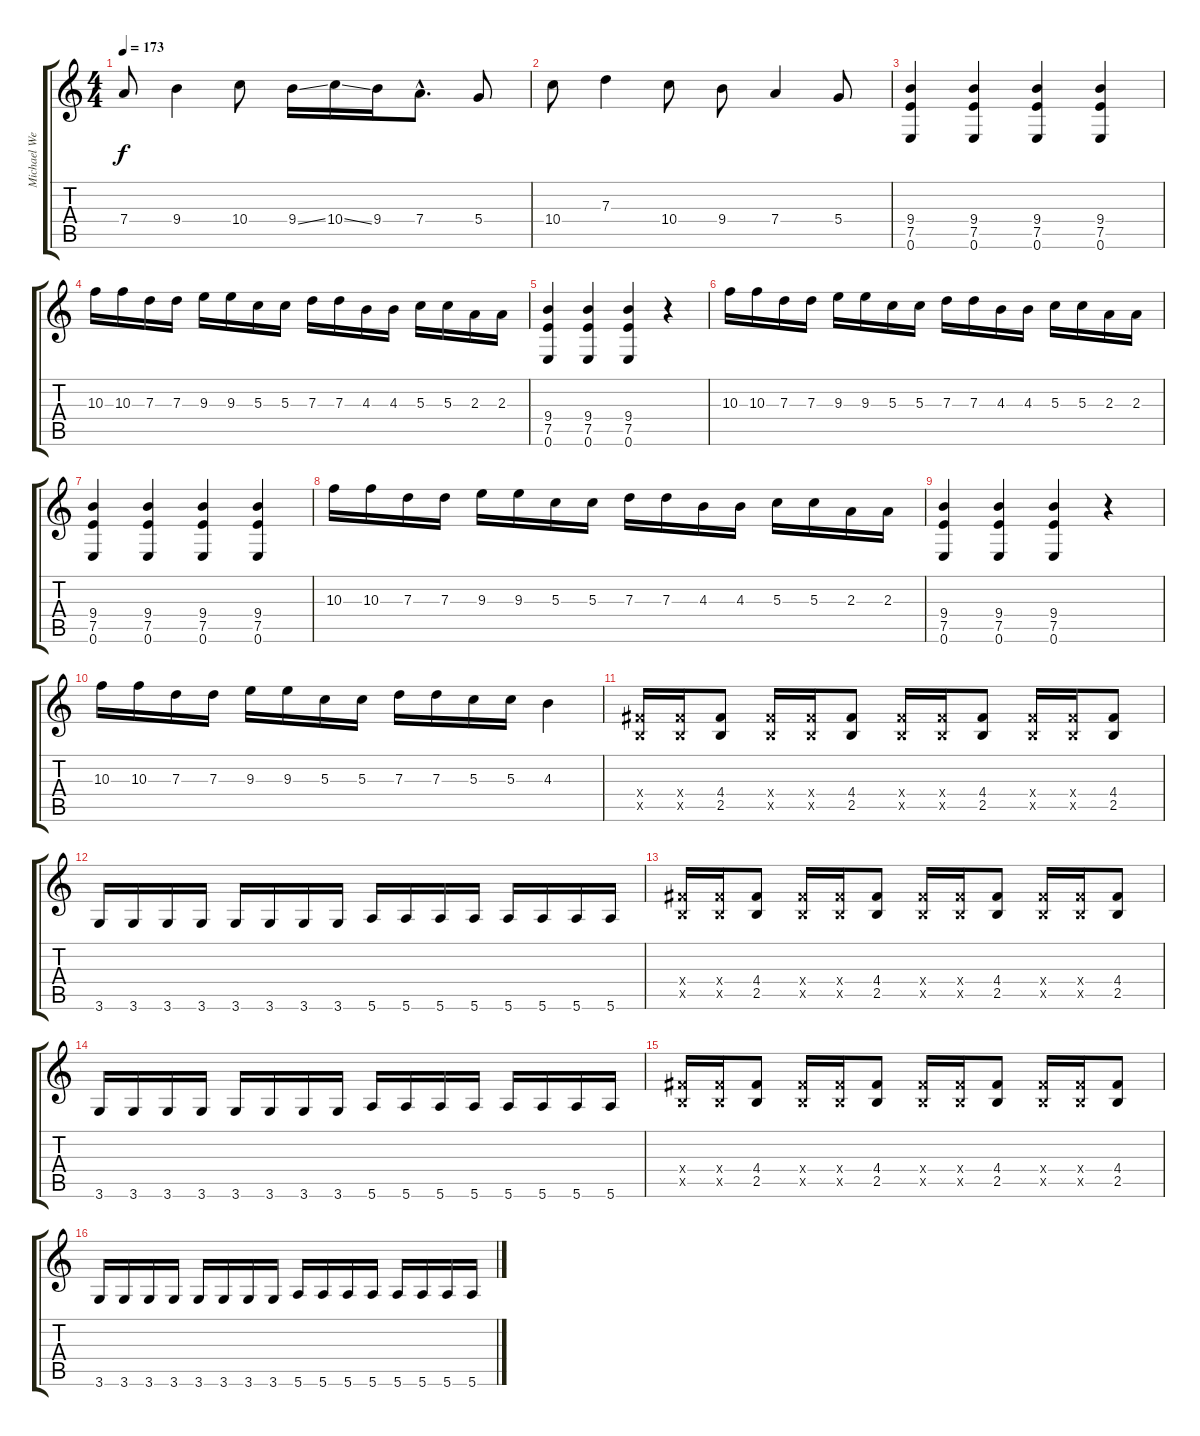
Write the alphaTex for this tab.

\track ("Michael Weikath" "Michael We") {instrument overdrivenguitar}
\staff {score tabs}
\tuning (E4 B3 G3 D3 A2 E2) {hide}
\ts (4 4)
\tempo 173
\clef g2
\ks c
7.4.8{dy f} 9.4.4 10.4.8 9.4{ss}.16 10.4{ss}.16 9.4.16 7.4{hac}.8{d} 5.4.8 |
10.4.8 7.3.4 10.4.8 9.4.8 7.4.4 5.4.8 |
(9.4 7.5 0.6).4 (9.4 7.5 0.6).4 (9.4 7.5 0.6).4 (9.4 7.5 0.6).4 |
10.3.16 10.3.16 7.3.16 7.3.16 9.3.16 9.3.16 5.3.16 5.3.16 7.3.16 7.3.16 4.3.16 4.3.16 5.3.16 5.3.16 2.3.16 2.3.16 |
(9.4 7.5 0.6).4 (9.4 7.5 0.6).4 (9.4 7.5 0.6).4 r.4 |
10.3.16 10.3.16 7.3.16 7.3.16 9.3.16 9.3.16 5.3.16 5.3.16 7.3.16 7.3.16 4.3.16 4.3.16 5.3.16 5.3.16 2.3.16 2.3.16 |
(9.4 7.5 0.6).4 (9.4 7.5 0.6).4 (9.4 7.5 0.6).4 (9.4 7.5 0.6).4 |
10.3.16 10.3.16 7.3.16 7.3.16 9.3.16 9.3.16 5.3.16 5.3.16 7.3.16 7.3.16 4.3.16 4.3.16 5.3.16 5.3.16 2.3.16 2.3.16 |
(9.4 7.5 0.6).4 (9.4 7.5 0.6).4 (9.4 7.5 0.6).4 r.4 |
10.3.16 10.3.16 7.3.16 7.3.16 9.3.16 9.3.16 5.3.16 5.3.16 7.3.16 7.3.16 5.3.16 5.3.16 4.3.4 |
(4.4{x} 2.5{x}).16 (4.4{x} 2.5{x}).16 (4.4 2.5).8 (4.4{x} 2.5{x}).16 (4.4{x} 2.5{x}).16 (4.4 2.5).8 (4.4{x} 2.5{x}).16 (4.4{x} 2.5{x}).16 (4.4 2.5).8 (4.4{x} 2.5{x}).16 (4.4{x} 2.5{x}).16 (4.4 2.5).8 |
3.6.16 3.6.16 3.6.16 3.6.16 3.6.16 3.6.16 3.6.16 3.6.16 5.6.16 5.6.16 5.6.16 5.6.16 5.6.16 5.6.16 5.6.16 5.6.16 |
(4.4{x} 2.5{x}).16 (4.4{x} 2.5{x}).16 (4.4 2.5).8 (4.4{x} 2.5{x}).16 (4.4{x} 2.5{x}).16 (4.4 2.5).8 (4.4{x} 2.5{x}).16 (4.4{x} 2.5{x}).16 (4.4 2.5).8 (4.4{x} 2.5{x}).16 (4.4{x} 2.5{x}).16 (4.4 2.5).8 |
3.6.16 3.6.16 3.6.16 3.6.16 3.6.16 3.6.16 3.6.16 3.6.16 5.6.16 5.6.16 5.6.16 5.6.16 5.6.16 5.6.16 5.6.16 5.6.16 |
(4.4{x} 2.5{x}).16 (4.4{x} 2.5{x}).16 (4.4 2.5).8 (4.4{x} 2.5{x}).16 (4.4{x} 2.5{x}).16 (4.4 2.5).8 (4.4{x} 2.5{x}).16 (4.4{x} 2.5{x}).16 (4.4 2.5).8 (4.4{x} 2.5{x}).16 (4.4{x} 2.5{x}).16 (4.4 2.5).8 |
3.6.16 3.6.16 3.6.16 3.6.16 3.6.16 3.6.16 3.6.16 3.6.16 5.6.16 5.6.16 5.6.16 5.6.16 5.6.16 5.6.16 5.6.16 5.6.16
